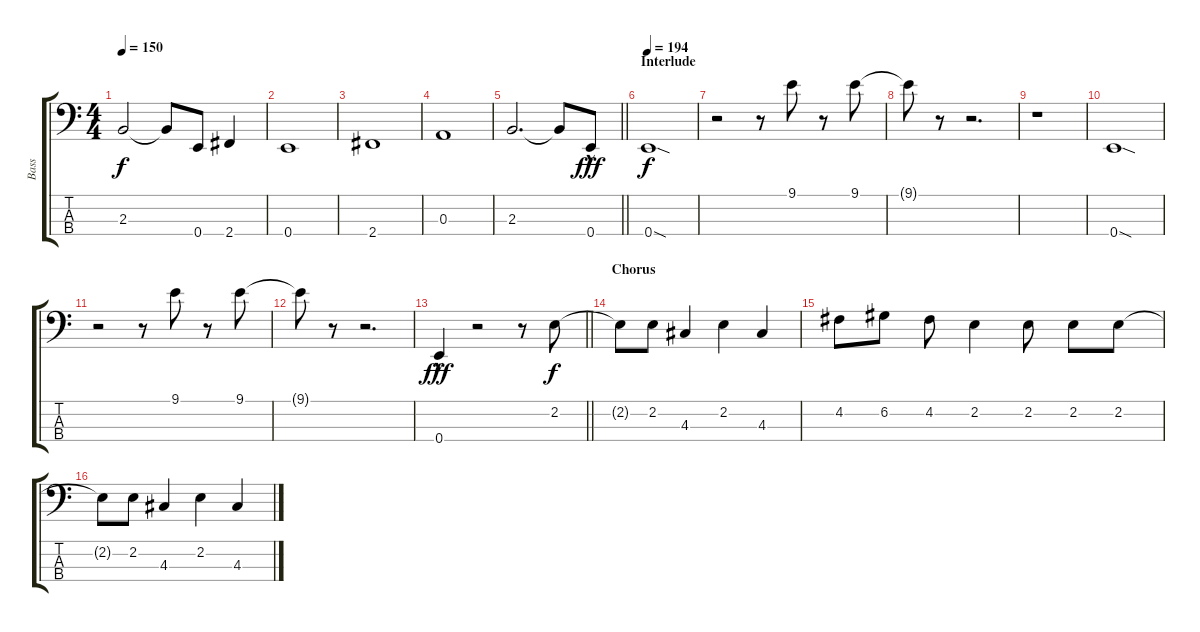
\track ("Bass" "Bass") {solo instrument electricbassfinger}
\staff {score tabs}
\tuning (G2 D2 A1 E1) {hide}
\ts (4 4)
\tempo 150
\clef f4
\ks c
2.3.2{dy f} 2.3{t}.8 0.4.8 2.4.4 |
0.4.1 |
2.4.1 |
0.3.1 |
\barLineRight lightlight
2.3.2{d} 2.3{t}.8 0.4{hac}.8{dy fff} |
\section ("" "Interlude")
\tempo 194
0.4{sod}.1{dy f} |
r.2 r.8 9.1.8 r.8 9.1.8 |
9.1{t}.8 r.8 r.2{d} |
r.1 |
0.4{sod}.1 |
r.2 r.8 9.1.8 r.8 9.1.8 |
9.1{t}.8 r.8 r.2{d} |
\barLineRight lightlight
0.4{hac}.4{dy fff} r.2 r.8 2.2.8{dy f} |
\section ("" "Chorus")
2.2{t}.8 2.2.8 4.3.4 2.2.4 4.3.4 |
4.2.8 6.2.8 4.2.8 2.2.4 2.2.8 2.2.8 2.2.8 |
2.2{t}.8 2.2.8 4.3.4 2.2.4 4.3.4
